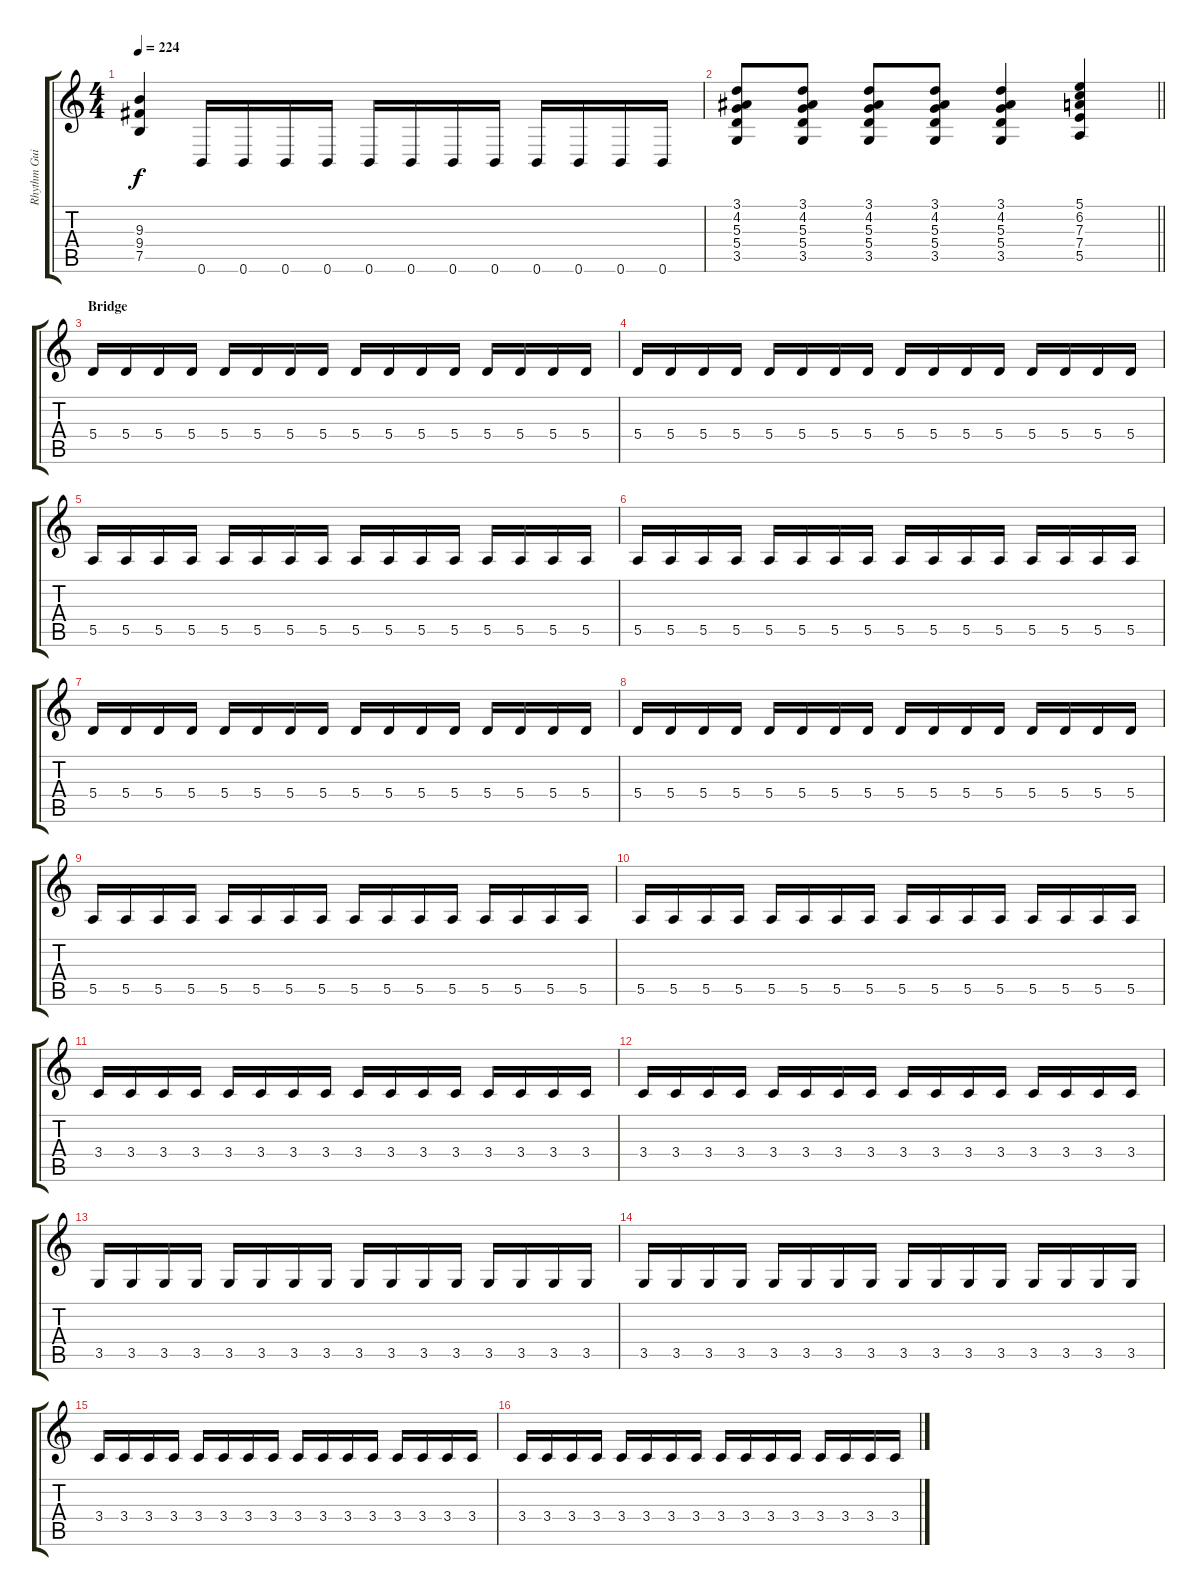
\track ("Rhythm Guitar II" "Rhythm Gui") {instrument distortionguitar}
\staff {score tabs}
\tuning (B3 Gb3 D3 A2 E2 B1) {hide}
\ts (4 4)
\tempo 224
\clef g2
\ks c
(9.3 9.4 7.5).4{dy f} 0.6.16 0.6.16 0.6.16 0.6.16 0.6.16 0.6.16 0.6.16 0.6.16 0.6.16 0.6.16 0.6.16 0.6.16 |
\barLineRight lightlight
(3.1 4.2 5.3 5.4 3.5).8 (3.1 4.2 5.3 5.4 3.5).8 (3.1 4.2 5.3 5.4 3.5).8 (3.1 4.2 5.3 5.4 3.5).8 (3.1 4.2 5.3 5.4 3.5).4 (5.1 6.2 7.3 7.4 5.5).4 |
\section ("" "Bridge")
5.4.16 5.4.16 5.4.16 5.4.16 5.4.16 5.4.16 5.4.16 5.4.16 5.4.16 5.4.16 5.4.16 5.4.16 5.4.16 5.4.16 5.4.16 5.4.16 |
5.4.16 5.4.16 5.4.16 5.4.16 5.4.16 5.4.16 5.4.16 5.4.16 5.4.16 5.4.16 5.4.16 5.4.16 5.4.16 5.4.16 5.4.16 5.4.16 |
5.5.16 5.5.16 5.5.16 5.5.16 5.5.16 5.5.16 5.5.16 5.5.16 5.5.16 5.5.16 5.5.16 5.5.16 5.5.16 5.5.16 5.5.16 5.5.16 |
5.5.16 5.5.16 5.5.16 5.5.16 5.5.16 5.5.16 5.5.16 5.5.16 5.5.16 5.5.16 5.5.16 5.5.16 5.5.16 5.5.16 5.5.16 5.5.16 |
5.4.16 5.4.16 5.4.16 5.4.16 5.4.16 5.4.16 5.4.16 5.4.16 5.4.16 5.4.16 5.4.16 5.4.16 5.4.16 5.4.16 5.4.16 5.4.16 |
5.4.16 5.4.16 5.4.16 5.4.16 5.4.16 5.4.16 5.4.16 5.4.16 5.4.16 5.4.16 5.4.16 5.4.16 5.4.16 5.4.16 5.4.16 5.4.16 |
5.5.16 5.5.16 5.5.16 5.5.16 5.5.16 5.5.16 5.5.16 5.5.16 5.5.16 5.5.16 5.5.16 5.5.16 5.5.16 5.5.16 5.5.16 5.5.16 |
5.5.16 5.5.16 5.5.16 5.5.16 5.5.16 5.5.16 5.5.16 5.5.16 5.5.16 5.5.16 5.5.16 5.5.16 5.5.16 5.5.16 5.5.16 5.5.16 |
3.4.16 3.4.16 3.4.16 3.4.16 3.4.16 3.4.16 3.4.16 3.4.16 3.4.16 3.4.16 3.4.16 3.4.16 3.4.16 3.4.16 3.4.16 3.4.16 |
3.4.16 3.4.16 3.4.16 3.4.16 3.4.16 3.4.16 3.4.16 3.4.16 3.4.16 3.4.16 3.4.16 3.4.16 3.4.16 3.4.16 3.4.16 3.4.16 |
3.5.16 3.5.16 3.5.16 3.5.16 3.5.16 3.5.16 3.5.16 3.5.16 3.5.16 3.5.16 3.5.16 3.5.16 3.5.16 3.5.16 3.5.16 3.5.16 |
3.5.16 3.5.16 3.5.16 3.5.16 3.5.16 3.5.16 3.5.16 3.5.16 3.5.16 3.5.16 3.5.16 3.5.16 3.5.16 3.5.16 3.5.16 3.5.16 |
3.4.16 3.4.16 3.4.16 3.4.16 3.4.16 3.4.16 3.4.16 3.4.16 3.4.16 3.4.16 3.4.16 3.4.16 3.4.16 3.4.16 3.4.16 3.4.16 |
3.4.16 3.4.16 3.4.16 3.4.16 3.4.16 3.4.16 3.4.16 3.4.16 3.4.16 3.4.16 3.4.16 3.4.16 3.4.16 3.4.16 3.4.16 3.4.16
